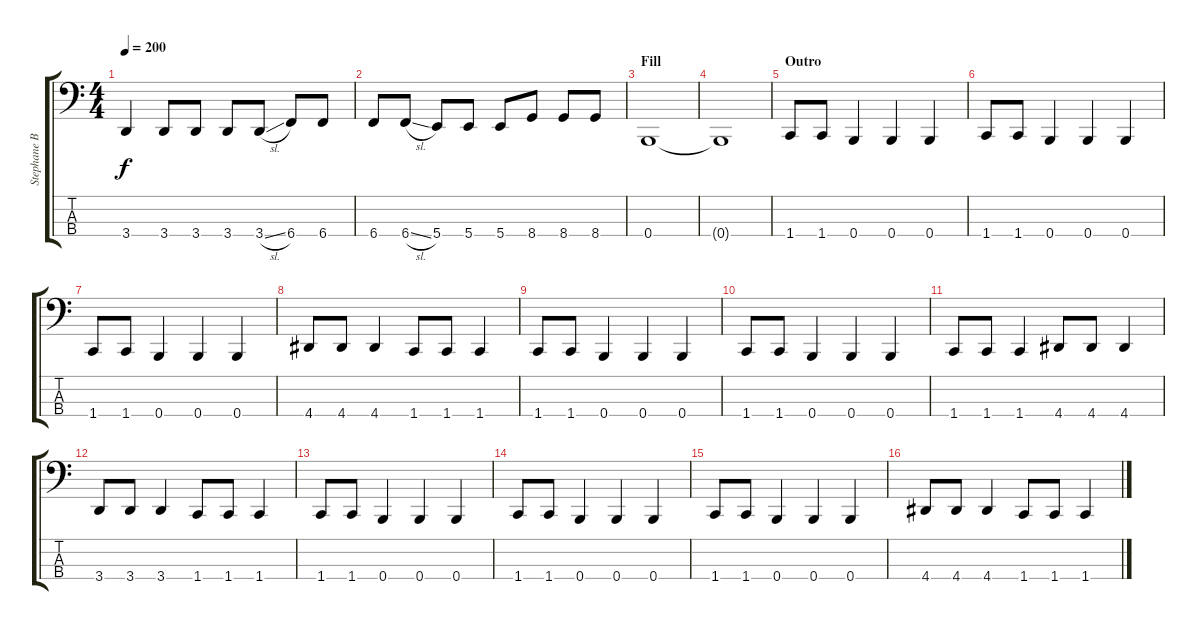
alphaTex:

\track ("Stephane Barbe" "Stephane B") {instrument electricbasspick}
\staff {score tabs}
\tuning (D2 A1 E1 B0) {hide}
\ts (4 4)
\tempo 200
\clef f4
\ks c
3.4.4{dy f} 3.4.8 3.4.8 3.4.8 3.4{sl}.8 6.4.8 6.4.8 |
6.4.8 6.4{sl}.8 5.4.8 5.4.8 5.4.8 8.4.8 8.4.8 8.4.8 |
\section ("" "Fill")
0.4.1 |
0.4{t}.1 |
\section ("" "Outro")
1.4.8 1.4.8 0.4.4 0.4.4 0.4.4 |
1.4.8 1.4.8 0.4.4 0.4.4 0.4.4 |
1.4.8 1.4.8 0.4.4 0.4.4 0.4.4 |
4.4.8 4.4.8 4.4.4 1.4.8 1.4.8 1.4.4 |
1.4.8 1.4.8 0.4.4 0.4.4 0.4.4 |
1.4.8 1.4.8 0.4.4 0.4.4 0.4.4 |
1.4.8 1.4.8 1.4.4 4.4.8 4.4.8 4.4.4 |
3.4.8 3.4.8 3.4.4 1.4.8 1.4.8 1.4.4 |
\section ("" "")
1.4.8 1.4.8 0.4.4 0.4.4 0.4.4 |
1.4.8 1.4.8 0.4.4 0.4.4 0.4.4 |
1.4.8 1.4.8 0.4.4 0.4.4 0.4.4 |
4.4.8 4.4.8 4.4.4 1.4.8 1.4.8 1.4.4
